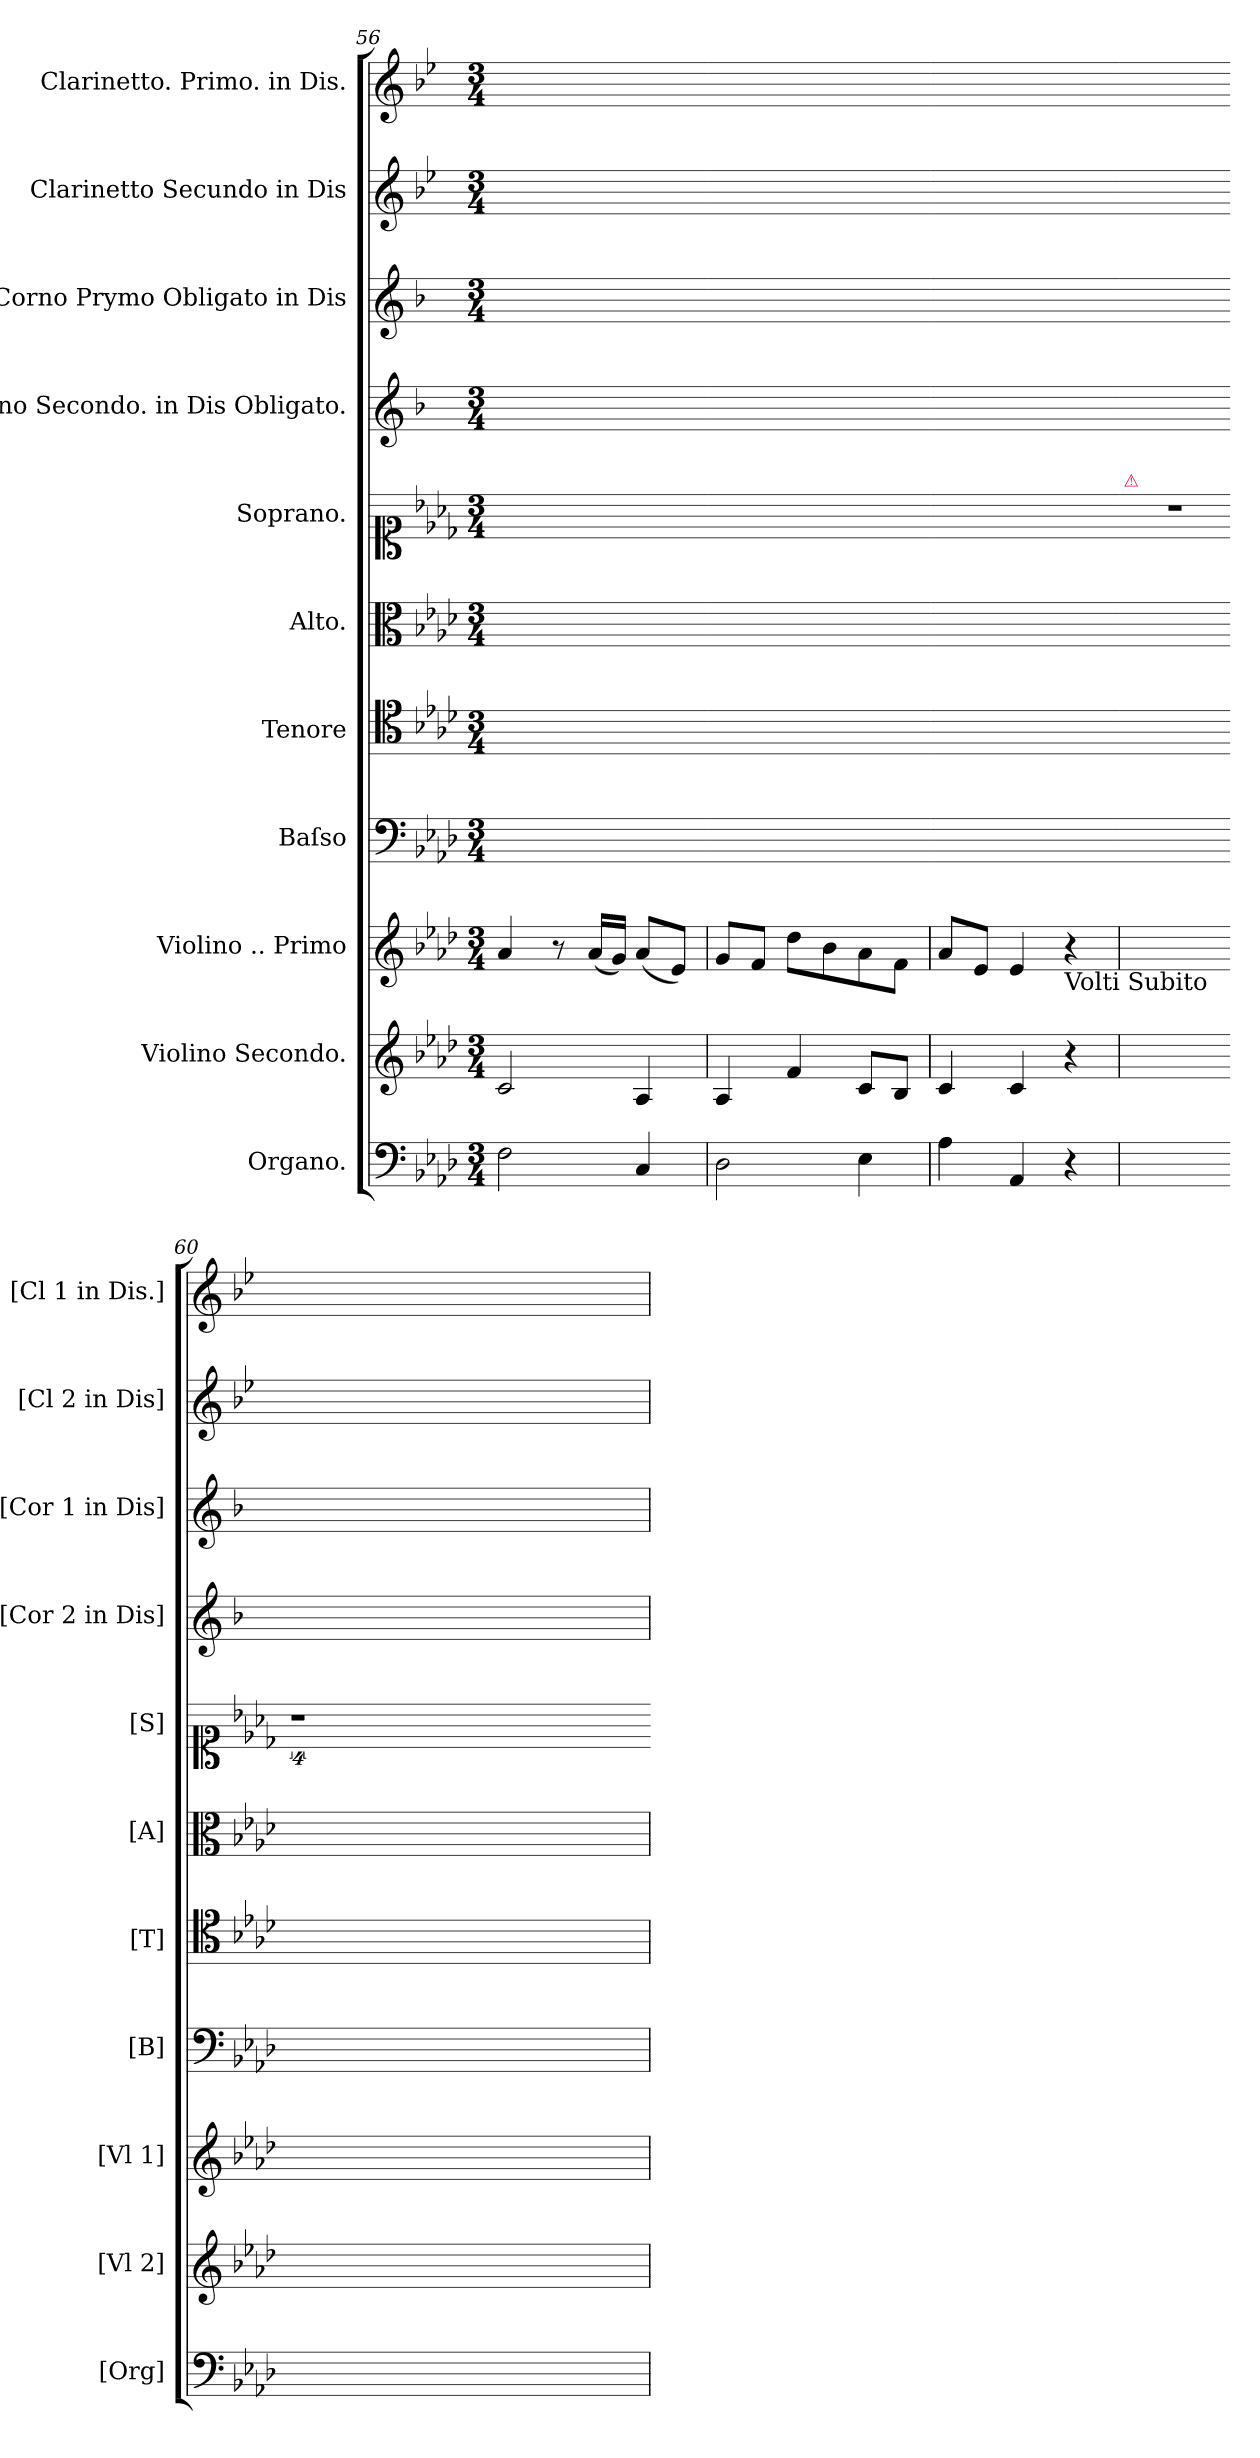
**kern	**kern	**kern	**kern	**kern	**kern	**kern	**kern	**kern	**kern	**kern
*part11	*part10	*part9	*part8	*part7	*part6	*part5	*part4	*part3	*part2	*part1
*staff11	*staff10	*staff9	*staff8	*staff7	*staff6	*staff5	*staff4	*staff3	*staff2	*staff1
*I"Organo.	*I"Violino Secondo.	*I"Violino .. Primo	*I"Baſso	*I"Tenore	*I"Alto.	*I"Soprano.	*I"Corno Secondo. in Dis Obligato.	*I"Corno Prymo Obligato in Dis	*I"Clarinetto Secundo in Dis	*I"Clarinetto. Primo. in Dis.
*I'[Org]	*I'[Vl 2]	*I'[Vl 1]	*I'[B]	*I'[T]	*I'[A]	*I'[S]	*I'[Cor 2 in Dis]	*I'[Cor 1 in Dis]	*I'[Cl 2 in Dis]	*I'[Cl 1 in Dis.]
*clefF4	*clefG2	*clefG2	*clefF4	*clefC4	*clefC3	*clefC1	*clefG2	*clefG2	*clefG2	*clefG2
*	*	*	*	*	*	*	*ITrd5c9	*ITrd5c9	*ITrd1c2	*ITrd1c2
*k[b-e-a-d-]	*k[b-e-a-d-]	*k[b-e-a-d-]	*k[b-e-a-d-]	*k[b-e-a-d-]	*k[b-e-a-d-]	*k[b-e-a-d-]	*k[b-e-a-d-]	*k[b-e-a-d-]	*k[b-e-a-d-]	*k[b-e-a-d-]
*A-:	*A-:	*A-:	*A-:	*A-:	*A-:	*A-:	*A-:	*A-:	*A-:	*A-:
*M3/4	*M3/4	*M3/4	*M3/4	*M3/4	*M3/4	*M3/4	*M3/4	*M3/4	*M3/4	*M3/4
=56	=56	=56	=56	=56	=56	=56	=56	=56	=56	=56
2F\	2c/	4a-/	2.ryy	2.ryy	2.ryy	2.ryy	2.ryy	2.ryy	2.ryy	2.ryy
.	.	8r	.	.	.	.	.	.	.	.
.	.	(<16a-/LL	.	.	.	.	.	.	.	.
.	.	16g/JJ)	.	.	.	.	.	.	.	.
4C/	4A-/	(<8a-/L	.	.	.	.	.	.	.	.
.	.	8e-/J)	.	.	.	.	.	.	.	.
=57	=57	=57	=57	=57	=57	=57-	=57	=57	=57	=57
2D-\	4A-/	8g/L	2.ryy	2.ryy	2.ryy	2.ryy	2.ryy	2.ryy	2.ryy	2.ryy
.	.	8f/J	.	.	.	.	.	.	.	.
.	4f/	8dd-\L	.	.	.	.	.	.	.	.
.	.	8b-\	.	.	.	.	.	.	.	.
4E-\	8c/L	8a-\	.	.	.	.	.	.	.	.
.	8B-/J	8f\J	.	.	.	.	.	.	.	.
=58	=58	=58	=58	=58	=58	=58-	=58	=58	=58	=58
4A-\	4c/	8a-/L	2.ryy	2.ryy	2.ryy	2.ryy	2.ryy	2.ryy	2.ryy	2.ryy
.	.	8e-/J	.	.	.	.	.	.	.	.
4AA-/	4c/	4e-/	.	.	.	.	.	.	.	.
!	!	!LO:TX:b:t=Volti Subito	!	!	!	!	!	!	!	!
4r	4r	4r	.	.	.	.	.	.	.	.
=59	=59	=59	=59	=59	=59	=59-	=59	=59	=59	=59
!	!	!	!	!	!	!LO:TX:a:color=crimson:t=⚠	!	!	!	!
2.ryy	2.ryy	2.ryy	2.ryy	2.ryy	2.ryy	2.r	2.ryy	2.ryy	2.ryy	2.ryy
=60	=60	=60	=60	=60	=60	=60-	=60	=60	=60	=60
2.ryy	2.ryy	2.ryy	2.ryy	2.ryy	2.ryy	4%9r	2.ryy	2.ryy	2.ryy	2.ryy
1.ryy	1.ryy	1.ryy	1.ryy	1.ryy	1.ryy	.	1.ryy	1.ryy	1.ryy	1.ryy
=	=	=	=	=	=	=-	=	=	=	=
*-	*-	*-	*-	*-	*-	*-	*-	*-	*-	*-
